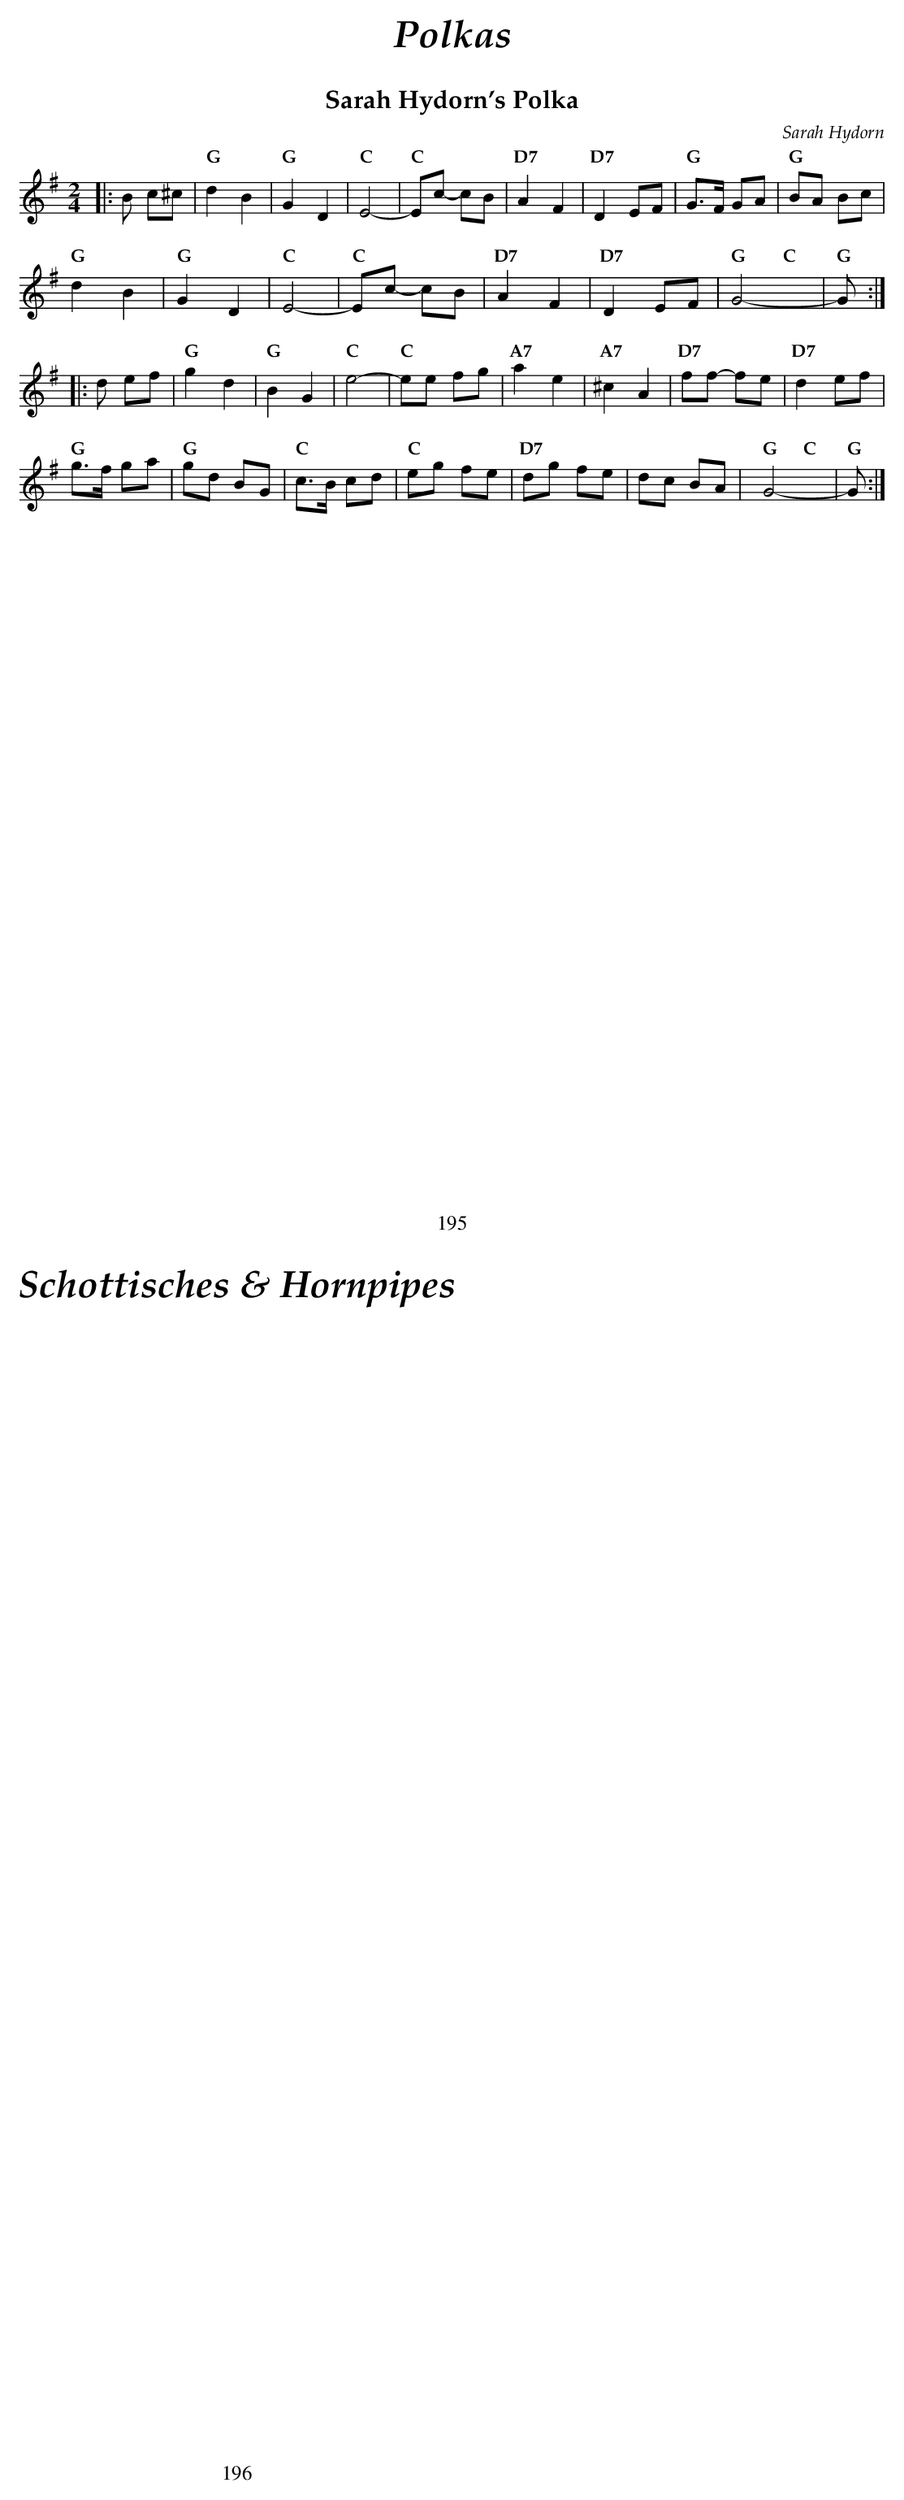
X:1
T:Sarah Hydorn's Polka
C:Sarah Hydorn
M:2/4
L:1/8
K:G
|: B c^c |\
"G"  d2B2 | "G" G2D2  | "C" E4-        | "C" Ec- cB  |\
"D7" A2F2 | "D7" D2EF | "G" G>F GA     | "G" BA Bc   |
"G"  d2B2 | "G" G2D2  | "C" E4-        | "C" Ec- cB  |\
"D7" A2F2 | "D7" D2EF | (& "G" x2 "C" x2 & G4- &)    | "G" G :|
|: d ef |\
"G"  g2d2   | "G" B2G2   | "C"  e4-    | "C"  ee fg  |\
"A7" a2e2   | "A7" ^c2A2 | "D7" ff- fe | "D7" d2ef   |
"G"  g>f ga | "G" gd BG  | "C"  c>B cd | "C"  eg fe  |\
"D7" dg fe  | dc BA      | (& "G" x2 "C" x2 & G4- &) | "G" G :|
